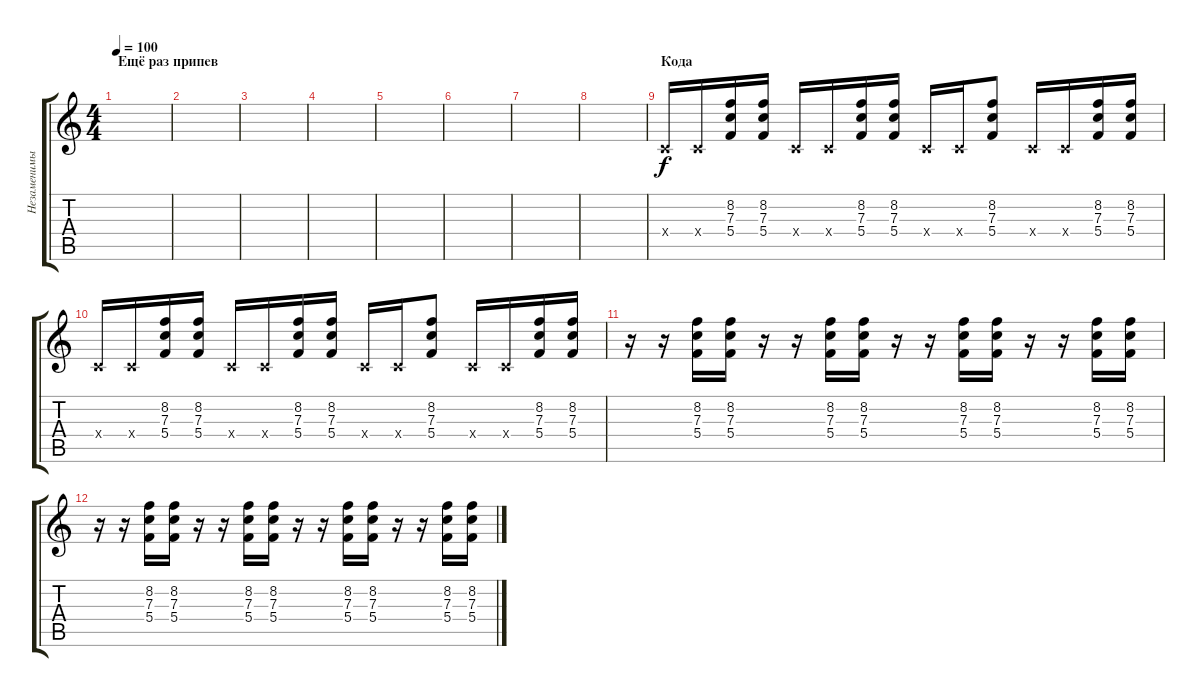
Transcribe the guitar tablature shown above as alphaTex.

\track ("Незаменимый Миша" "Незаменимы") {instrument electricguitarclean}
\staff {score tabs}
\tuning (D4 A3 F3 C3 G2 D2) {hide}
\ts (4 4)
\section ("" "Ещё раз припев")
\tempo 100
\clef g2
\ks c
|
|
|
|
|
|
|
|
\section ("" "Кода")
0.4{x}.16 0.4{x}.16 (8.2 7.3 5.4).16 (8.2 7.3 5.4).16 0.4{x}.16 0.4{x}.16 (8.2 7.3 5.4).16 (8.2 7.3 5.4).16 0.4{x}.16 0.4{x}.16 (8.2 7.3 5.4).8 0.4{x}.16 0.4{x}.16 (8.2 7.3 5.4).16 (8.2 7.3 5.4).16 |
0.4{x}.16 0.4{x}.16 (8.2 7.3 5.4).16 (8.2 7.3 5.4).16 0.4{x}.16 0.4{x}.16 (8.2 7.3 5.4).16 (8.2 7.3 5.4).16 0.4{x}.16 0.4{x}.16 (8.2 7.3 5.4).8 0.4{x}.16 0.4{x}.16 (8.2 7.3 5.4).16 (8.2 7.3 5.4).16 |
r.16 r.16 (8.2 7.3 5.4).16 (8.2 7.3 5.4).16 r.16 r.16 (8.2 7.3 5.4).16 (8.2 7.3 5.4).16 r.16 r.16 (8.2 7.3 5.4).16 (8.2 7.3 5.4).16 r.16 r.16 (8.2 7.3 5.4).16 (8.2 7.3 5.4).16 |
r.16 r.16 (8.2 7.3 5.4).16 (8.2 7.3 5.4).16 r.16 r.16 (8.2 7.3 5.4).16 (8.2 7.3 5.4).16 r.16 r.16 (8.2 7.3 5.4).16 (8.2 7.3 5.4).16 r.16 r.16 (8.2 7.3 5.4).16 (8.2 7.3 5.4).16
